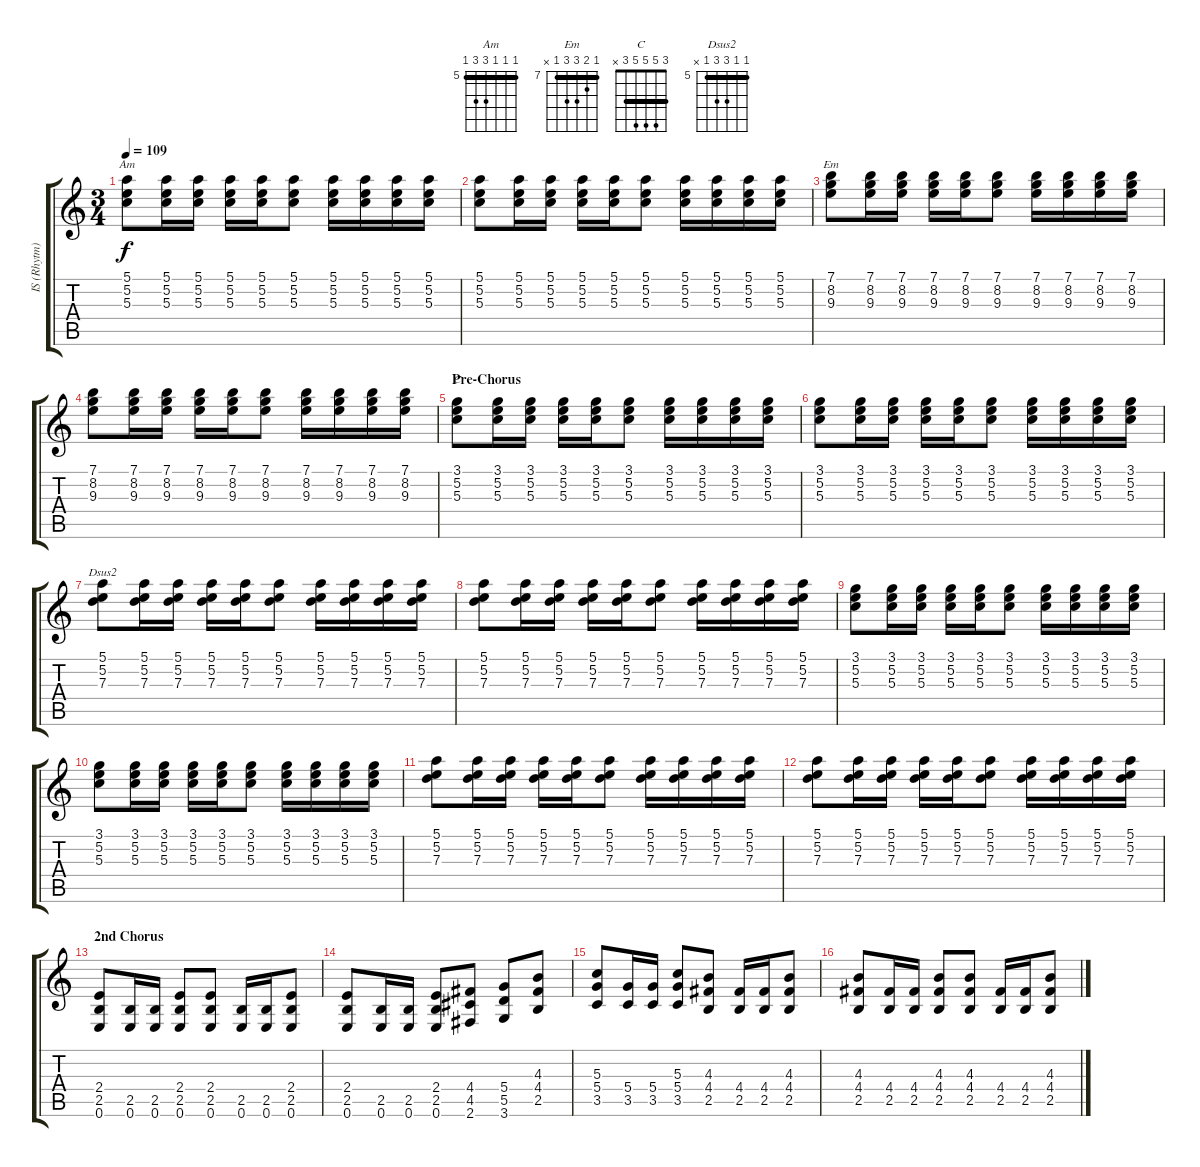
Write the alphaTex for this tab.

\track ("IS (Rhytm)" "IS (Rhytm)") {instrument acousticguitarsteel}
\staff {score tabs}
\tuning (E4 B3 G3 D3 A2 E2) {hide}
\chord ("Am" 5 5 5 7 7 5) {firstfret 5 barre 5}
\chord ("Em" 7 8 9 9 7 x) {firstfret 7 barre 7}
\chord ("C" 3 5 5 5 3 x) {barre 3}
\chord ("Dsus2" 5 5 7 7 5 x) {firstfret 5 barre 5}
\ts (3 4)
\tempo 109
\clef g2
\ks c
(5.1 5.2 5.3).8{ch "Am" dy f} (5.1 5.2 5.3).16 (5.1 5.2 5.3).16 (5.1 5.2 5.3).16 (5.1 5.2 5.3).16 (5.1 5.2 5.3).8 (5.1 5.2 5.3).16 (5.1 5.2 5.3).16 (5.1 5.2 5.3).16 (5.1 5.2 5.3).16 |
(5.1 5.2 5.3).8 (5.1 5.2 5.3).16 (5.1 5.2 5.3).16 (5.1 5.2 5.3).16 (5.1 5.2 5.3).16 (5.1 5.2 5.3).8 (5.1 5.2 5.3).16 (5.1 5.2 5.3).16 (5.1 5.2 5.3).16 (5.1 5.2 5.3).16 |
(7.1 8.2 9.3).8{ch "Em"} (7.1 8.2 9.3).16 (7.1 8.2 9.3).16 (7.1 8.2 9.3).16 (7.1 8.2 9.3).16 (7.1 8.2 9.3).8 (7.1 8.2 9.3).16 (7.1 8.2 9.3).16 (7.1 8.2 9.3).16 (7.1 8.2 9.3).16 |
(7.1 8.2 9.3).8 (7.1 8.2 9.3).16 (7.1 8.2 9.3).16 (7.1 8.2 9.3).16 (7.1 8.2 9.3).16 (7.1 8.2 9.3).8 (7.1 8.2 9.3).16 (7.1 8.2 9.3).16 (7.1 8.2 9.3).16 (7.1 8.2 9.3).16 |
\section ("" "Pre-Chorus")
(3.1 5.2 5.3).8{ch "C"} (3.1 5.2 5.3).16 (3.1 5.2 5.3).16 (3.1 5.2 5.3).16 (3.1 5.2 5.3).16 (3.1 5.2 5.3).8 (3.1 5.2 5.3).16 (3.1 5.2 5.3).16 (3.1 5.2 5.3).16 (3.1 5.2 5.3).16 |
(3.1 5.2 5.3).8 (3.1 5.2 5.3).16 (3.1 5.2 5.3).16 (3.1 5.2 5.3).16 (3.1 5.2 5.3).16 (3.1 5.2 5.3).8 (3.1 5.2 5.3).16 (3.1 5.2 5.3).16 (3.1 5.2 5.3).16 (3.1 5.2 5.3).16 |
(5.1 5.2 7.3).8{ch "Dsus2"} (5.1 5.2 7.3).16 (5.1 5.2 7.3).16 (5.1 5.2 7.3).16 (5.1 5.2 7.3).16 (5.1 5.2 7.3).8 (5.1 5.2 7.3).16 (5.1 5.2 7.3).16 (5.1 5.2 7.3).16 (5.1 5.2 7.3).16 |
(5.1 5.2 7.3).8 (5.1 5.2 7.3).16 (5.1 5.2 7.3).16 (5.1 5.2 7.3).16 (5.1 5.2 7.3).16 (5.1 5.2 7.3).8 (5.1 5.2 7.3).16 (5.1 5.2 7.3).16 (5.1 5.2 7.3).16 (5.1 5.2 7.3).16 |
(3.1 5.2 5.3).8 (3.1 5.2 5.3).16 (3.1 5.2 5.3).16 (3.1 5.2 5.3).16 (3.1 5.2 5.3).16 (3.1 5.2 5.3).8 (3.1 5.2 5.3).16 (3.1 5.2 5.3).16 (3.1 5.2 5.3).16 (3.1 5.2 5.3).16 |
(3.1 5.2 5.3).8 (3.1 5.2 5.3).16 (3.1 5.2 5.3).16 (3.1 5.2 5.3).16 (3.1 5.2 5.3).16 (3.1 5.2 5.3).8 (3.1 5.2 5.3).16 (3.1 5.2 5.3).16 (3.1 5.2 5.3).16 (3.1 5.2 5.3).16 |
(5.1 5.2 7.3).8 (5.1 5.2 7.3).16 (5.1 5.2 7.3).16 (5.1 5.2 7.3).16 (5.1 5.2 7.3).16 (5.1 5.2 7.3).8 (5.1 5.2 7.3).16 (5.1 5.2 7.3).16 (5.1 5.2 7.3).16 (5.1 5.2 7.3).16 |
(5.1 5.2 7.3).8 (5.1 5.2 7.3).16 (5.1 5.2 7.3).16 (5.1 5.2 7.3).16 (5.1 5.2 7.3).16 (5.1 5.2 7.3).8 (5.1 5.2 7.3).16 (5.1 5.2 7.3).16 (5.1 5.2 7.3).16 (5.1 5.2 7.3).16 |
\section ("" "2nd Chorus")
(2.4 2.5 0.6).8 (2.5 0.6).16 (2.5 0.6).16 (2.4 2.5 0.6).8 (2.4 2.5 0.6).8 (2.5 0.6).16 (2.5 0.6).16 (2.4 2.5 0.6).8 |
(2.4 2.5 0.6).8 (2.5 0.6).16 (2.5 0.6).16 (2.4 2.5 0.6).8 (4.4 4.5 2.6).8 (5.4 5.5 3.6).8 (4.3 4.4 2.5).8 |
(5.3 5.4 3.5).8 (5.4 3.5).16 (5.4 3.5).16 (5.3 5.4 3.5).8 (4.3 4.4 2.5).8 (4.4 2.5).16 (4.4 2.5).16 (4.3 4.4 2.5).8 |
(4.3 4.4 2.5).8 (4.4 2.5).16 (4.4 2.5).16 (4.3 4.4 2.5).8 (4.3 4.4 2.5).8 (4.4 2.5).16 (4.4 2.5).16 (4.3 4.4 2.5).8
